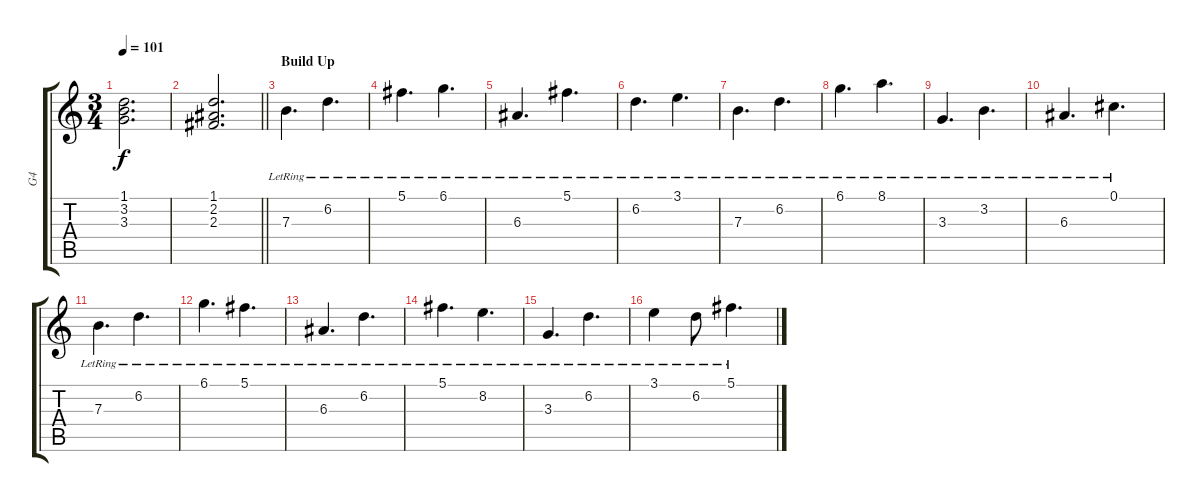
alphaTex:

\track ("G4" "G4") {instrument distortionguitar}
\staff {score tabs}
\tuning (Db4 Ab3 E3 B2 Gb2 B1) {hide}
\ts (3 4)
\tempo 101
\clef g2
\ks c
(1.1 3.2 3.3).2{d dy f} |
\barLineRight lightlight
(1.1 2.2 2.3).2{d} |
\section ("" "Build Up")
7.3{lr}.4{d volume 16} 6.2{lr}.4{d} |
5.1{lr}.4{d} 6.1{lr}.4{d} |
6.3{lr}.4{d} 5.1{lr}.4{d} |
6.2{lr}.4{d} 3.1{lr}.4{d} |
7.3{lr}.4{d} 6.2{lr}.4{d} |
6.1{lr}.4{d} 8.1{lr}.4{d} |
3.3{lr}.4{d} 3.2{lr}.4{d} |
6.3{lr}.4{d} 0.1{lr}.4{d} |
7.3{lr}.4{d} 6.2{lr}.4{d} |
6.1{lr}.4{d} 5.1{lr}.4{d} |
6.3{lr}.4{d} 6.2{lr}.4{d} |
5.1{lr}.4{d} 8.2{lr}.4{d} |
3.3{lr}.4{d} 6.2{lr}.4{d} |
3.1{lr}.4 6.2{lr}.8 5.1{lr}.4{d}
